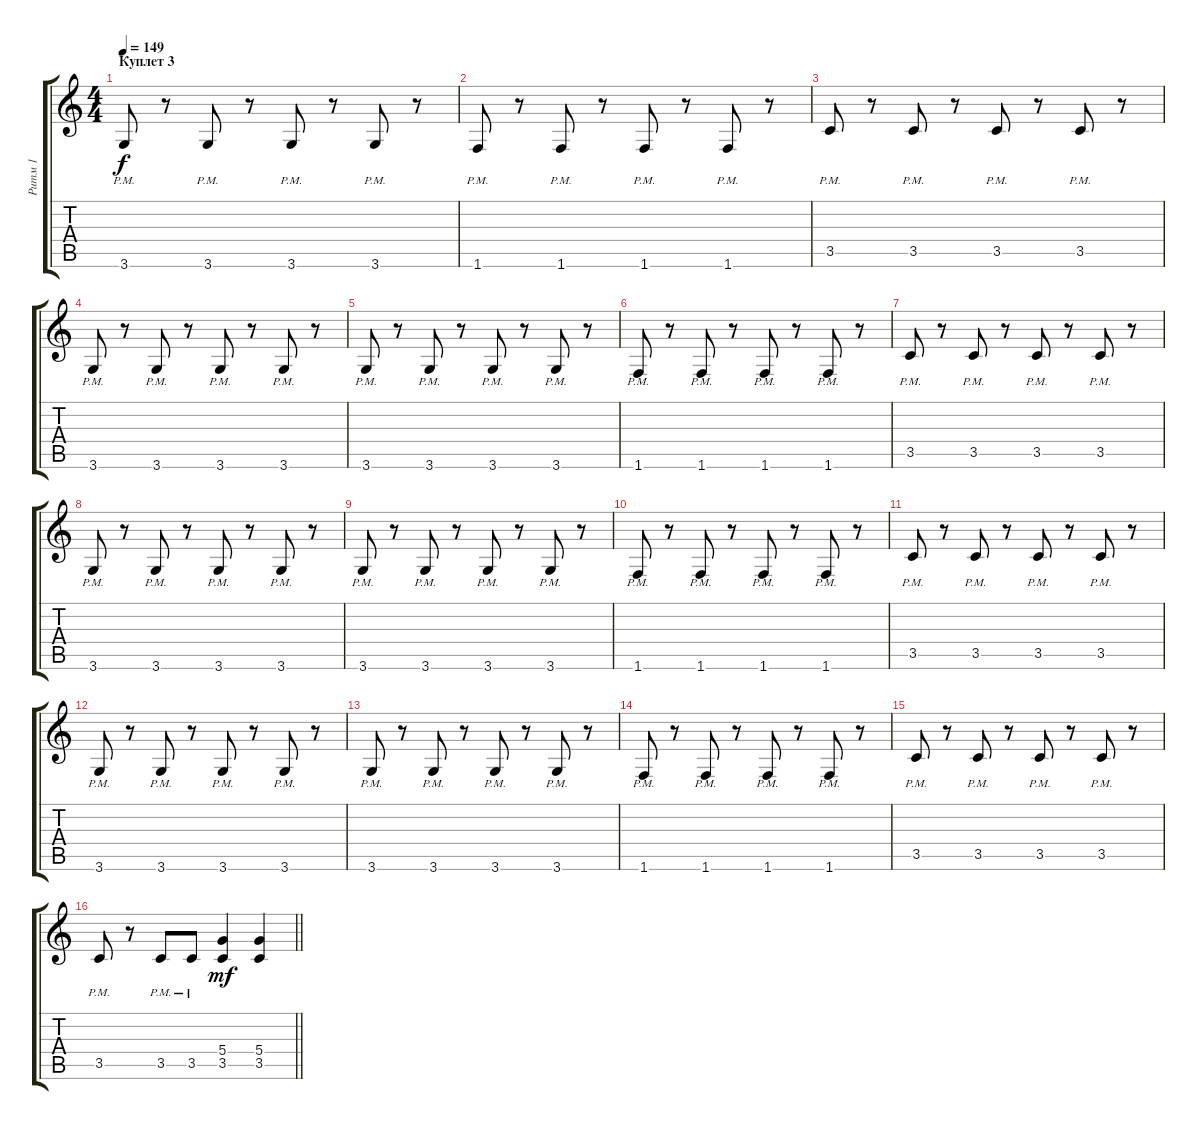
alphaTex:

\track ("Ритм 1" "Ритм 1") {instrument distortionguitar}
\staff {score tabs}
\tuning (E4 B3 G3 D3 A2 E2) {hide}
\ts (4 4)
\section ("" "Куплет 3")
\tempo 149
\clef g2
\ks c
3.6{pm}.8{dy f} r.8 3.6{pm}.8 r.8 3.6{pm}.8 r.8 3.6{pm}.8 r.8 |
1.6{pm}.8 r.8 1.6{pm}.8 r.8 1.6{pm}.8 r.8 1.6{pm}.8 r.8 |
3.5{pm}.8 r.8 3.5{pm}.8 r.8 3.5{pm}.8 r.8 3.5{pm}.8 r.8 |
3.6{pm}.8 r.8 3.6{pm}.8 r.8 3.6{pm}.8 r.8 3.6{pm}.8 r.8 |
3.6{pm}.8 r.8 3.6{pm}.8 r.8 3.6{pm}.8 r.8 3.6{pm}.8 r.8 |
1.6{pm}.8 r.8 1.6{pm}.8 r.8 1.6{pm}.8 r.8 1.6{pm}.8 r.8 |
3.5{pm}.8 r.8 3.5{pm}.8 r.8 3.5{pm}.8 r.8 3.5{pm}.8 r.8 |
3.6{pm}.8 r.8 3.6{pm}.8 r.8 3.6{pm}.8 r.8 3.6{pm}.8 r.8 |
3.6{pm}.8 r.8 3.6{pm}.8 r.8 3.6{pm}.8 r.8 3.6{pm}.8 r.8 |
1.6{pm}.8 r.8 1.6{pm}.8 r.8 1.6{pm}.8 r.8 1.6{pm}.8 r.8 |
3.5{pm}.8 r.8 3.5{pm}.8 r.8 3.5{pm}.8 r.8 3.5{pm}.8 r.8 |
3.6{pm}.8 r.8 3.6{pm}.8 r.8 3.6{pm}.8 r.8 3.6{pm}.8 r.8 |
3.6{pm}.8 r.8 3.6{pm}.8 r.8 3.6{pm}.8 r.8 3.6{pm}.8 r.8 |
1.6{pm}.8 r.8 1.6{pm}.8 r.8 1.6{pm}.8 r.8 1.6{pm}.8 r.8 |
3.5{pm}.8 r.8 3.5{pm}.8 r.8 3.5{pm}.8 r.8 3.5{pm}.8 r.8 |
\barLineRight lightlight
3.5{pm}.8 r.8 3.5{pm}.8 3.5{pm}.8 (5.4 3.5).4{dy mf} (5.4 3.5).4
